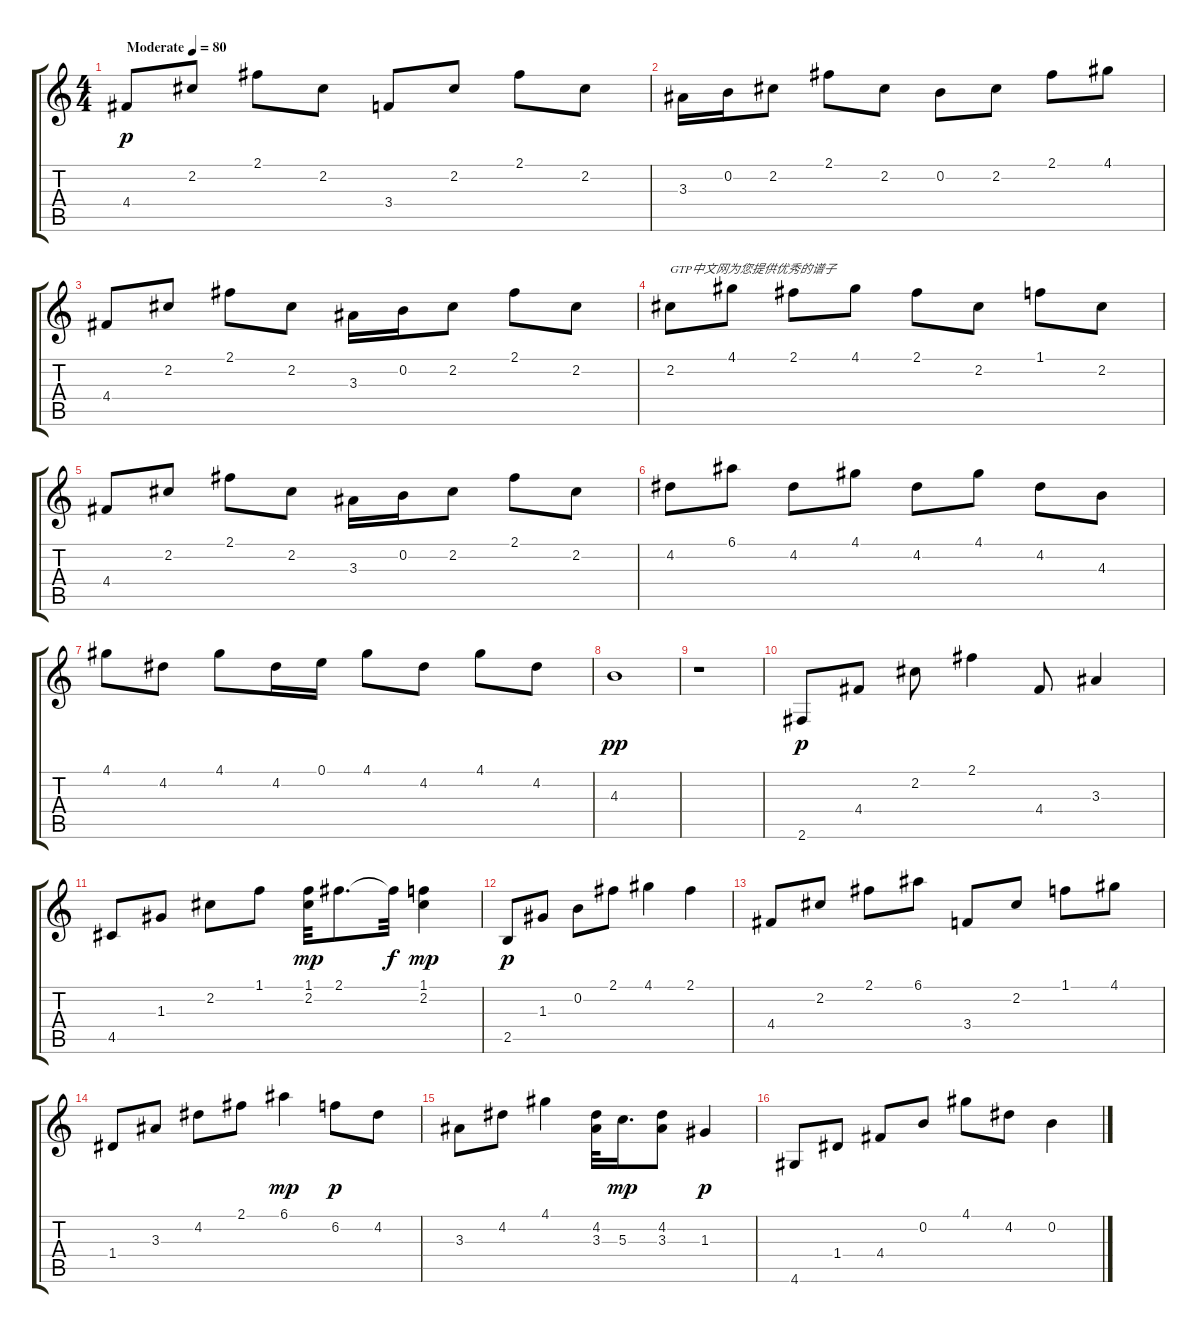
\track "" {instrument electricguitarclean}
\staff {score tabs}
\tuning (E4 B3 G3 D3 A2 E2) {hide}
\ts (4 4)
\tempo (80 "Moderate")
\clef g2
\ks c
4.4.8{dy p instrument electricguitarclean} 2.2.8 2.1.8 2.2.8 3.4.8 2.2.8 2.1.8 2.2.8 |
3.3.16 0.2.16 2.2.8 2.1.8 2.2.8 0.2.8 2.2.8 2.1.8 4.1.8 |
4.4.8 2.2.8 2.1.8 2.2.8 3.3.16 0.2.16 2.2.8 2.1.8 2.2.8 |
2.2.8{txt "GTP中文网为您提供优秀的谱子"} 4.1.8 2.1.8 4.1.8 2.1.8 2.2.8 1.1.8 2.2.8 |
4.4.8 2.2.8 2.1.8 2.2.8 3.3.16 0.2.16 2.2.8 2.1.8 2.2.8 |
4.2.8 6.1.8 4.2.8 4.1.8 4.2.8 4.1.8 4.2.8 4.3.8 |
4.1.8 4.2.8 4.1.8 4.2.16 0.1.16 4.1.8 4.2.8 4.1.8 4.2.8 |
4.3.1{dy pp} |
r.1 |
2.6.8{dy p} 4.4.8 2.2.8 2.1.4 4.4.8 3.3.4 |
4.5.8 1.3.8 2.2.8 1.1.8 (1.1 2.2).32{dy mp} 2.1.8{d} 2.1{t}.32{dy f} (1.1 2.2).4{dy mp} |
2.5.8{dy p} 1.3.8 0.2.8 2.1.8 4.1.4 2.1.4 |
4.4.8 2.2.8 2.1.8 6.1.8 3.4.8 2.2.8 1.1.8 4.1.8 |
1.4.8 3.3.8 4.2.8 2.1.8 6.1.4{dy mp} 6.2.8{dy p} 4.2.8 |
3.3.8 4.2.8 4.1.4 (4.2 3.3).32 5.3.16{d dy mp} (4.2 3.3).8 1.3.4{dy p} |
4.6.8 1.4.8 4.4.8 0.2.8 4.1.8 4.2.8 0.2.4
